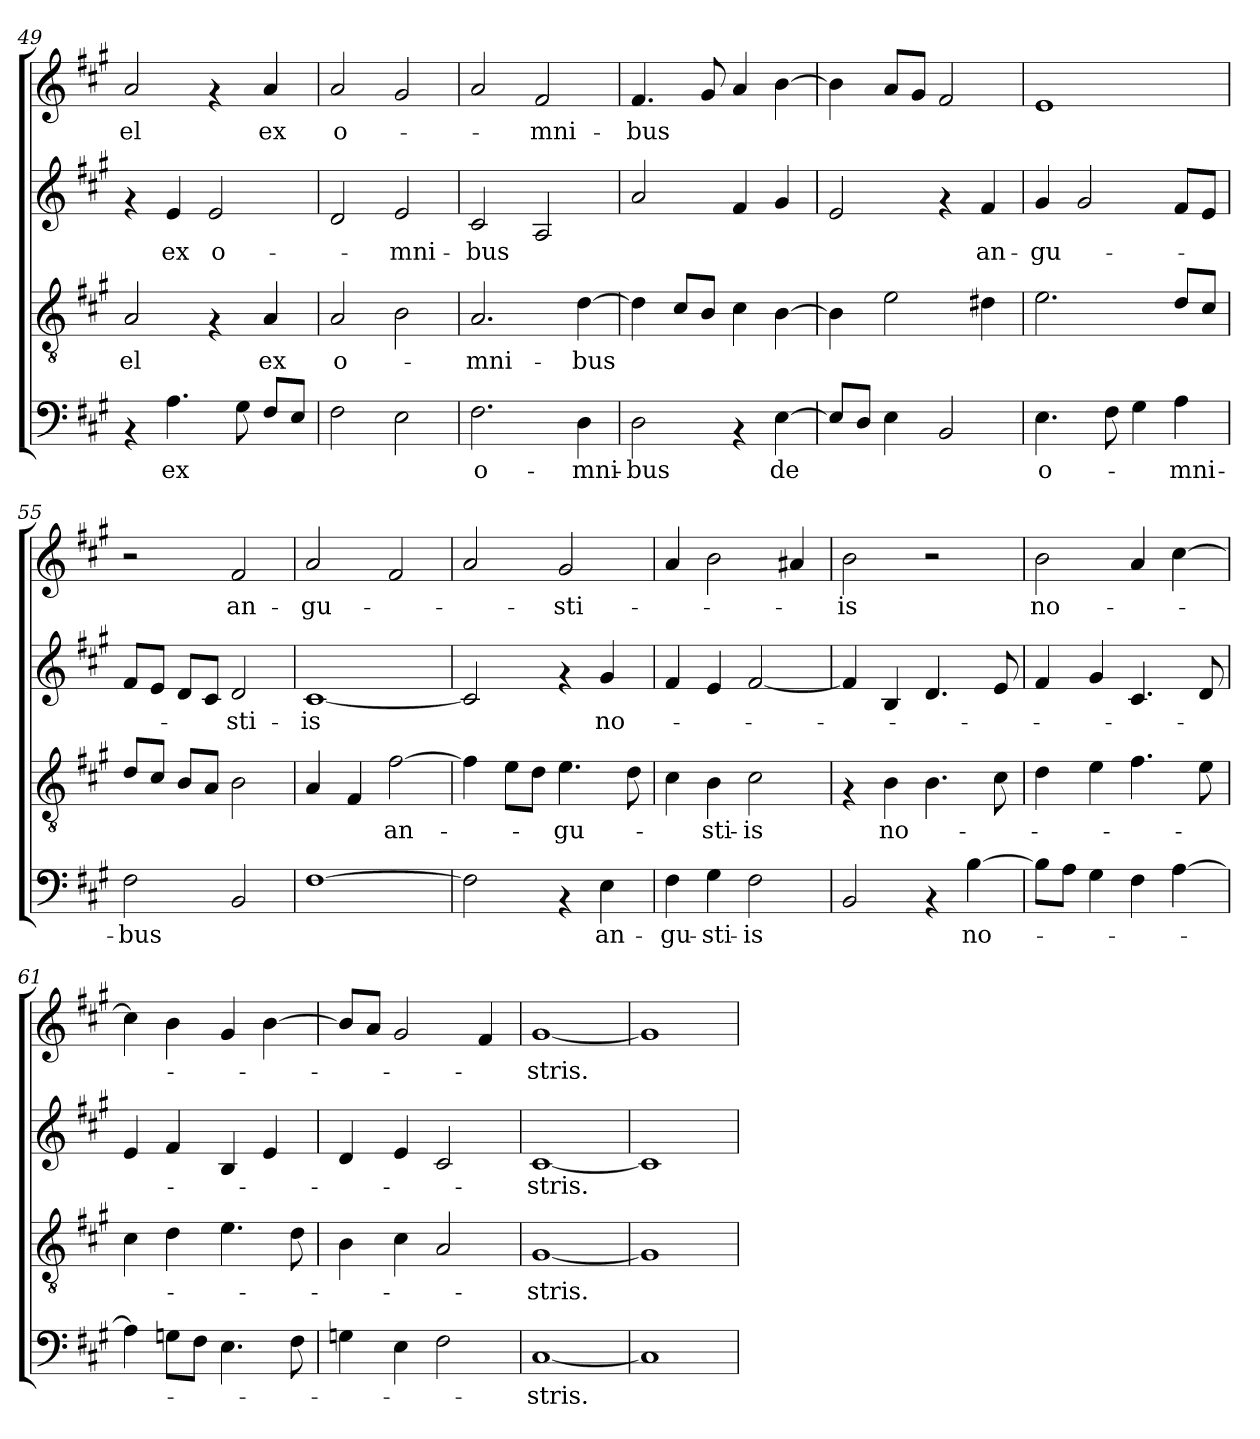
**kern	**text	**kern	**text	**kern	**text	**kern	**text
*part4	*part4	*part3	*part3	*part2	*part2	*part1	*part1
*staff4	*staff4	*staff3	*staff3	*staff2	*staff2	*staff1	*staff1
!!LO:LB:g=z
*clefF4	*	*clefGv2	*	*clefG2	*	*clefG2	*
*k[f#c#g#]	*	*k[f#c#g#]	*	*k[f#c#g#]	*	*k[f#c#g#]	*
*A:	*	*A:	*	*A:	*	*A:	*
=49	=49	=49	=49	=49	=49	=49	=49
!	!	!	!LO:LY:b	!	!	!	!LO:LY:b
4rAA	.	2A/	-el	4rf	.	2a/	-el
!	!LO:LY:b	!	!	!	!LO:LY:b	!	!
4.A\	ex	.	.	4e/	ex	.	.
!	!	!	!	!	!LO:LY:b	!	!
.	.	4rF	.	2e/	o-	4rf	.
8G#\	.	.	.	.	.	.	.
!	!	!	!LO:LY:b	!	!	!	!LO:LY:b
8F#/L	.	4A/	ex	.	.	4a/	ex
8E/J	.	.	.	.	.	.	.
=50	=50	=50	=50	=50	=50	=50	=50
!	!	!	!LO:LY:b	!	!	!	!LO:LY:b
2F#\	.	2A/	o-	2d/	.	2a/	o-
!	!	!	!	!	!LO:LY:b	!	!
2E\	.	2B\	.	2e/	-mni-	2g#/	.
=51	=51	=51	=51	=51	=51	=51	=51
!	!LO:LY:b	!	!LO:LY:b	!	!LO:LY:b	!	!
2.F#\	o-	2.A/	-mni-	2c#/	-bus	2a/	.
!	!	!	!	!	!	!	!LO:LY:b
.	.	.	.	2A/	.	2f#/	-mni-
!	!LO:LY:b	!	!LO:LY:b	!	!	!	!
4D\	-mni-	[>4d\	-bus	.	.	.	.
=52	=52	=52	=52	=52	=52	=52	=52
!	!LO:LY:b	!	!	!	!	!	!LO:LY:b
2D\	-bus	4d\]	.	2a/	.	4.f#/	-bus
.	.	8c#/L	.	.	.	.	.
.	.	8B/J	.	.	.	8g#/	.
4rAA	.	4c#\	.	4f#/	.	4a/	.
!	!LO:LY:b	!	!	!	!	!	!
[>4E\	de	[>4B\	.	4g#/	.	[>4b\	.
=53	=53	=53	=53	=53	=53	=53	=53
8E/L]	.	4B\]	.	2e/	.	4b\]	.
8D/J	.	.	.	.	.	.	.
4E\	.	2e\	.	.	.	8a/L	.
.	.	.	.	.	.	8g#/J	.
2BB/	.	.	.	4rf	.	2f#/	.
!	!	!	!	!	!LO:LY:b	!	!
.	.	4d#X\	.	4f#/	an-	.	.
=54	=54	=54	=54	=54	=54	=54	=54
!	!LO:LY:b	!	!	!	!LO:LY:b	!	!
4.E\	o-	2.e\	.	4g#/	-gu-	1e	.
.	.	.	.	2g#/	.	.	.
8F#\	.	.	.	.	.	.	.
4G#\	.	.	.	.	.	.	.
!	!LO:LY:b	!	!	!	!	!	!
4A\	-mni-	8d/L	.	8f#/L	.	.	.
.	.	8c#/J	.	8e/J	.	.	.
=55	=55	=55	=55	=55	=55	=55	=55
!	!LO:LY:b	!	!	!	!	!	!
2F#\	-bus	8d/L	.	8f#/L	.	2r	.
.	.	8c#/J	.	8e/J	.	.	.
.	.	8B/L	.	8d/L	.	.	.
.	.	8A/J	.	8c#/J	.	.	.
!	!	!	!	!	!LO:LY:b	!	!LO:LY:b
2BB/	.	2B\	.	2d/	-sti-	2f#/	an-
!!LO:PB:g=z
=56	=56	=56	=56	=56	=56	=56	=56
!	!	!	!	!	!LO:LY:b	!	!LO:LY:b
[>1F#	.	4A/	.	[<1c#	-is	2a/	-gu-
.	.	4F#/	.	.	.	.	.
!	!	!	!LO:LY:b	!	!	!	!
.	.	[>2f#\	an-	.	.	2f#/	.
=57	=57	=57	=57	=57	=57	=57	=57
2F#\]	.	4f#\]	.	2c#/]	.	2a/	.
.	.	8e\L	.	.	.	.	.
.	.	8d\J	.	.	.	.	.
!	!	!	!LO:LY:b	!	!	!	!LO:LY:b
4rAA	.	4.e\	-gu-	4rf	.	2g#/	-sti-
!	!LO:LY:b	!	!	!	!LO:LY:b	!	!
4E\	an-	.	.	4g#/	no-	.	.
.	.	8d\	.	.	.	.	.
=58	=58	=58	=58	=58	=58	=58	=58
!	!LO:LY:b	!	!	!	!	!	!
4F#\	-gu-	4c#\	.	4f#/	.	4a/	.
!	!LO:LY:b	!	!LO:LY:b	!	!	!	!
4G#\	-sti-	4B\	-sti-	4e/	.	2b\	.
!	!LO:LY:b	!	!LO:LY:b	!	!	!	!
2F#\	-is	2c#\	-is	[<2f#/	.	.	.
.	.	.	.	.	.	4a#X/	.
=59	=59	=59	=59	=59	=59	=59	=59
!	!	!	!	!	!	!	!LO:LY:b
2BB/	.	4rF	.	4f#/]	.	2b\	-is
!	!	!	!LO:LY:b	!	!	!	!
.	.	4B\	no-	4B/	.	.	.
4rAA	.	4.B\	.	4.d/	.	2r	.
!	!LO:LY:b	!	!	!	!	!	!
[>4B\	no-	.	.	.	.	.	.
.	.	8c#\	.	8e/	.	.	.
=60	=60	=60	=60	=60	=60	=60	=60
!	!	!	!	!	!	!	!LO:LY:b
8B\L]	.	4d\	.	4f#/	.	2b\	no-
8A\J	.	.	.	.	.	.	.
4G#\	.	4e\	.	4g#/	.	.	.
4F#\	.	4.f#\	.	4.c#/	.	4a/	.
[>4A\	.	.	.	.	.	[>4cc#\	.
.	.	8e\	.	8d/	.	.	.
=61	=61	=61	=61	=61	=61	=61	=61
4A\]	.	4c#\	.	4e/	.	4cc#\]	.
8Gn\L	.	4d\	.	4f#/	.	4b\	.
8F#\J	.	.	.	.	.	.	.
4.E\	.	4.e\	.	4B/	.	4g#/	.
.	.	.	.	4e/	.	[>4b\	.
8F#\	.	8d\	.	.	.	.	.
=62	=62	=62	=62	=62	=62	=62	=62
4Gn\	.	4B\	.	4d/	.	8b/L]	.
.	.	.	.	.	.	8a/J	.
4E\	.	4c#\	.	4e/	.	2g#/	.
2F#\	.	2A/	.	2c#/	.	.	.
.	.	.	.	.	.	4f#/	.
!!LO:PB:g=z
=63	=63	=63	=63	=63	=63	=63	=63
!	!LO:LY:b	!	!LO:LY:b	!	!LO:LY:b	!	!LO:LY:b
[<1C#	-stris.	[<1G#	-stris.	[<1c#	-stris.	[<1g#	-stris.
=64	=64	=64	=64	=64	=64	=64	=64
1C#]	.	1G#]	.	1c#]	.	1g#]	.
=!	=!	=!	=!	=!	=!	=!	=!
*-	*-	*-	*-	*-	*-	*-	*-
